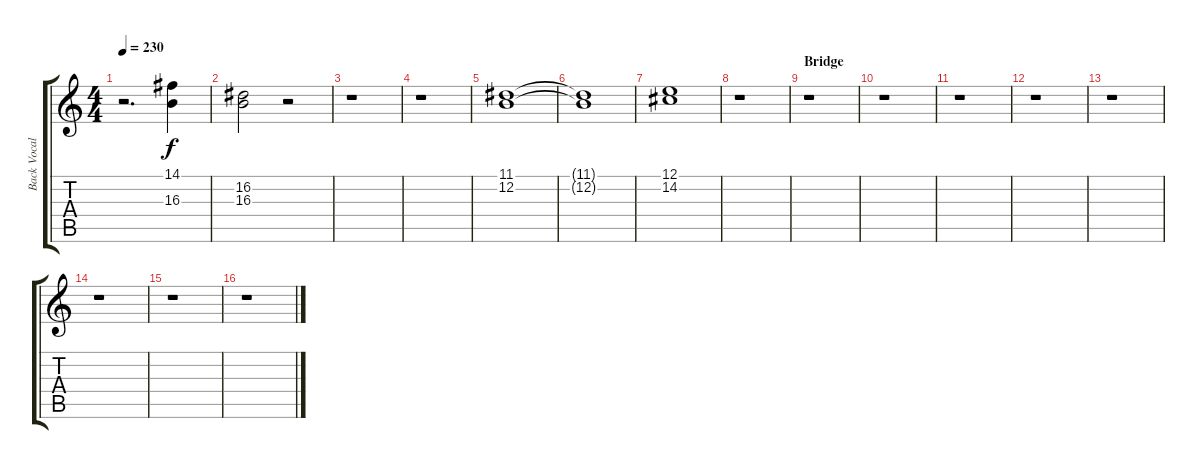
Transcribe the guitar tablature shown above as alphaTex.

\track ("Back Vocals" "Back Vocal") {instrument flute}
\staff {score tabs}
\tuning (E4 B3 G3 D3 A2 E2) {hide}
\ts (4 4)
\tempo 230
\clef g2
\ks c
r.2{d dy f} (14.1 16.3).4 |
(16.2 16.3).2 r.2 |
r.1 |
r.1 |
(11.1 12.2).1 |
(11.1{t} 12.2{t}).1 |
(12.1 14.2).1 |
r.1 |
\section ("" "Bridge")
r.1 |
r.1 |
r.1 |
r.1 |
r.1 |
r.1 |
r.1 |
r.1
